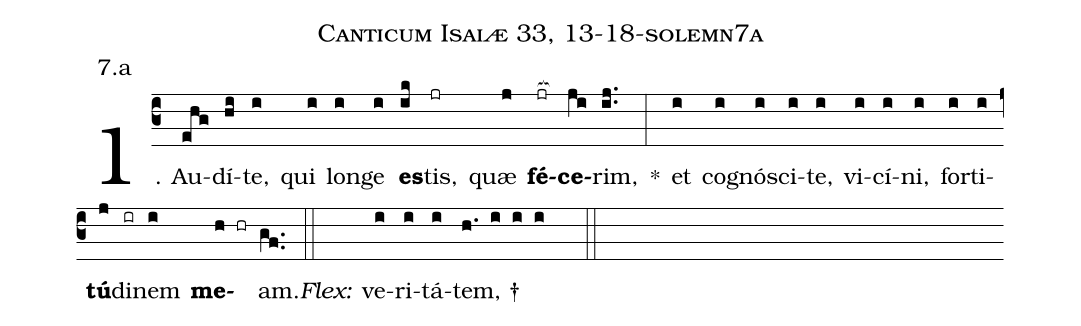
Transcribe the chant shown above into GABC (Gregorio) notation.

name: Canticum Isaiæ 33, 13-18-solemn7a;
annotation: 7.a;
%%
(c3)1. Au(ehg)dí(hi)te,(i) qui(i) lon(i)ge(i) <b>es</b>(ik)tis,(jr) quæ(j) <b>fé</b>(jr[ocb:1{])<b>ce</b>(ji[ocb:0}])rim,(ij..) *(:) et(i) co(i)gnó(i)sci(i)te,(i) vi(i)cí(i)ni,(i) for(i)ti(i)<b>tú</b>(j)di(ir)nem(i) <b>me</b>(h hr)am.(gf..) (::)
<i>Flex:</i>()  ve(i)ri(i)tá(i)tem, †(h. i i i  ::)
